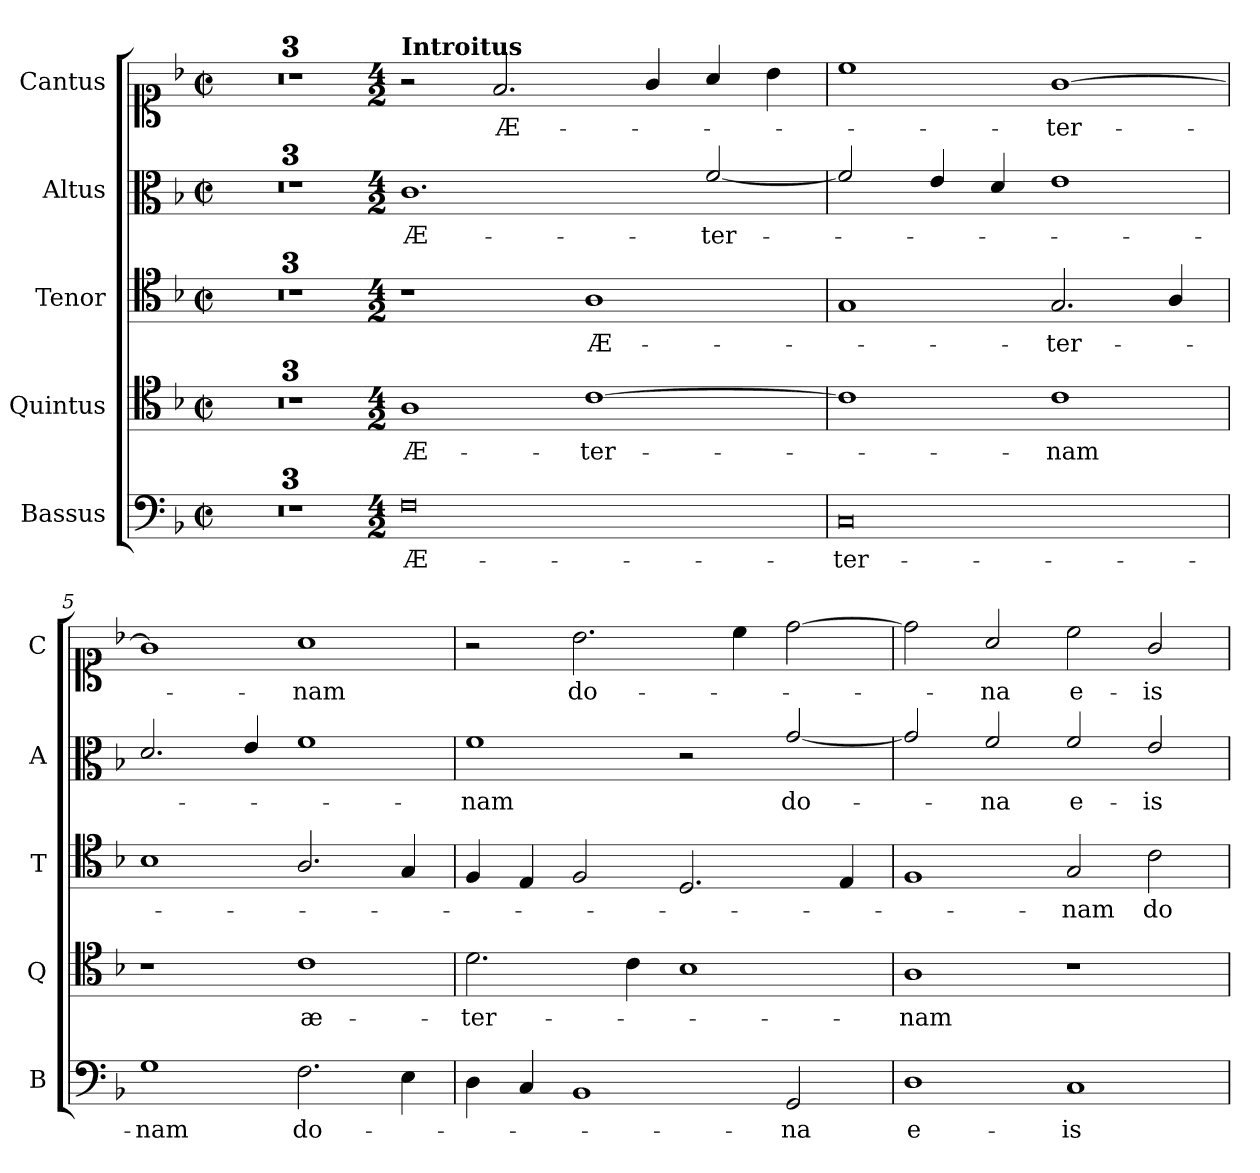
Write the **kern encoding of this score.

**kern	**text	**kern	**text	**kern	**text	**kern	**text	**kern	**text
*part5	*part5	*part4	*part4	*part3	*part3	*part2	*part2	*part1	*part1
*staff5	*staff5	*staff4	*staff4	*staff3	*staff3	*staff2	*staff2	*staff1	*staff1
*I"Bassus	*	*I"Quintus	*	*I"Tenor	*	*I"Altus	*	*I"Cantus	*
*I'B	*	*I'Q	*	*I'T	*	*I'A	*	*I'C	*
!!LO:PB:g=z
*clefF4	*	*clefC4	*	*clefC4	*	*clefC3	*	*clefC1	*
*k[b-]	*	*k[b-]	*	*k[b-]	*	*k[b-]	*	*k[b-]	*
*F:	*	*F:	*	*F:	*	*F:	*	*F:	*
*M2/2	*	*M2/2	*	*M2/2	*	*M2/2	*	*M2/2	*
*met(c|)	*	*met(c|)	*	*met(c|)	*	*met(c|)	*	*met(c|)	*
=1	=1	=1	=1	=1	=1	=1	=1	=1	=1
1ryy	.	1ryy	.	1ryy	.	1ryy	.	1ryy	.
=2	=2	=2	=2	=2	=2	=2	=2	=2	=2
1ryy	.	1ryy	.	1ryy	.	1ryy	.	1ryy	.
=3	=3	=3	=3	=3	=3	=3	=3	=3	=3
*	*	*clefGv2	*	*clefGv2	*	*clefG2	*	*clefG2	*
1ryy	.	1ryy	.	1ryy	.	1ryy	.	1ryy	.
=3X1-	=3X1-	=3X1-	=3X1-	=3X1-	=3X1-	=3X1-	=3X1-	=3X1-	=3X1-
*M4/2	*	*M4/2	*	*M4/2	*	*M4/2	*	*M4/2	*
!	!LO:LY:b	!	!	!	!	!	!	!	!
!	!	!	!LO:LY:b	!	!	!	!	!	!
!	!	!	!	!	!	!	!	!LO:TX:a:B:t=Introitus	!
!	!	!	!	!	!	!	!LO:LY:b	!	!
0F	Æ-	1A	Æ-	1r	.	1.c	Æ-	2r	.
!	!	!	!	!	!	!	!	!	!LO:LY:b
.	.	.	.	.	.	.	.	2.f/	Æ-
!	!	!	!LO:LY:b	!	!	!	!	!	!
!	!	!	!	!	!LO:LY:b	!	!	!	!
.	.	[1c	-ter-	1A	Æ-	.	.	.	.
.	.	.	.	.	.	.	.	4g/	.
!	!	!	!	!	!	!	!LO:LY:b	!	!
.	.	.	.	.	.	[2f/	-ter-	4a/	.
.	.	.	.	.	.	.	.	4b-\	.
=4	=4	=4	=4	=4	=4	=4	=4	=4	=4
!	!LO:LY:b	!	!	!	!	!	!	!	!
0C	-ter-	1c]	.	1G	.	2f/]	.	1cc	.
.	.	.	.	.	.	4e/	.	.	.
.	.	.	.	.	.	4d/	.	.	.
!	!	!	!LO:LY:b	!	!	!	!	!	!
!	!	!	!	!	!LO:LY:b	!	!	!	!
!	!	!	!	!	!	!	!	!	!LO:LY:b
.	.	1c	-nam	2.G/	-ter-	1e	.	[1g	-ter-
.	.	.	.	4A/	.	.	.	.	.
=5	=5	=5	=5	=5	=5	=5	=5	=5	=5
!	!LO:LY:b	!	!	!	!	!	!	!	!
1G	-nam	1r	.	1B-	.	2.d/	.	1g]	.
.	.	.	.	.	.	4e/	.	.	.
!	!LO:LY:b	!	!	!	!	!	!	!	!
!	!	!	!LO:LY:b	!	!	!	!	!	!
!	!	!	!	!	!	!	!	!	!LO:LY:b
2.F\	do-	1c	æ-	2.A/	.	1f	.	1a	-nam
4E\	.	.	.	4G/	.	.	.	.	.
=6	=6	=6	=6	=6	=6	=6	=6	=6	=6
!	!	!	!LO:LY:b	!	!	!	!	!	!
!	!	!	!	!	!	!	!LO:LY:b	!	!
4D\	.	2.d\	-ter-	4F/	.	1f	-nam	2r	.
4C/	.	.	.	4E/	.	.	.	.	.
!	!	!	!	!	!	!	!	!	!LO:LY:b
1BB-	.	.	.	2F/	.	.	.	2.b-\	do-
.	.	4c\	.	.	.	.	.	.	.
.	.	1B-	.	2.D/	.	2r	.	.	.
.	.	.	.	.	.	.	.	4cc\	.
!	!LO:LY:b	!	!	!	!	!	!	!	!
!	!	!	!	!	!	!	!LO:LY:b	!	!
2GG/	-na	.	.	.	.	[2g/	do-	[2dd\	.
.	.	.	.	4E/	.	.	.	.	.
=7	=7	=7	=7	=7	=7	=7	=7	=7	=7
!	!LO:LY:b	!	!	!	!	!	!	!	!
!	!	!	!LO:LY:b	!	!	!	!	!	!
1D	e-	1A	-nam	1F	.	2g/]	.	2dd\]	.
!	!	!	!	!	!	!	!LO:LY:b	!	!
!	!	!	!	!	!	!	!	!	!LO:LY:b
.	.	.	.	.	.	2f/	-na	2a/	-na
!	!LO:LY:b	!	!	!	!	!	!	!	!
!	!	!	!	!	!LO:LY:b	!	!	!	!
!	!	!	!	!	!	!	!LO:LY:b	!	!
!	!	!	!	!	!	!	!	!	!LO:LY:b
1C	-is	1r	.	2G/	-nam	2f/	e-	2cc\	e-
!	!	!	!	!	!LO:LY:b	!	!	!	!
!	!	!	!	!	!	!	!LO:LY:b	!	!
!	!	!	!	!	!	!	!	!	!LO:LY:b
.	.	.	.	2c\	do-	2e/	-is	2g/	-is
=	=	=	=	=	=	=	=	=	=
*-	*-	*-	*-	*-	*-	*-	*-	*-	*-
